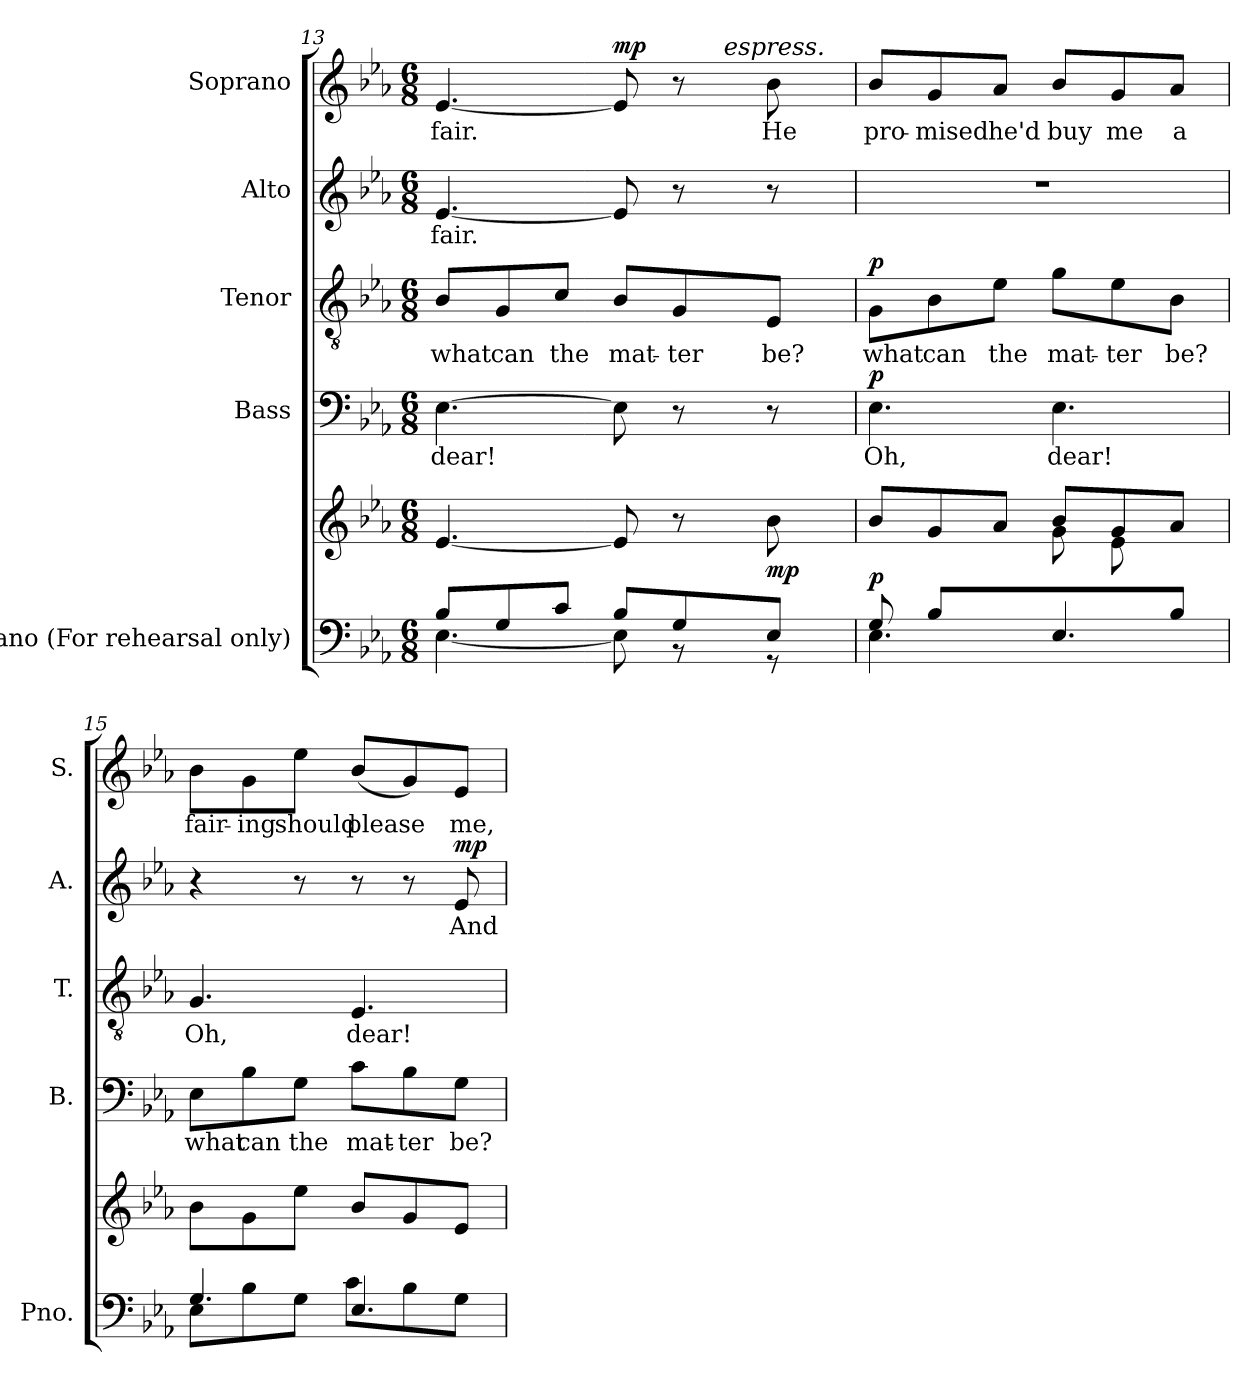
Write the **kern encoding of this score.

**kern	**kern	**dynam	**kern	**text	**dynam	**kern	**text	**dynam	**kern	**text	**dynam	**kern	**text	**dynam
*part5	*part5	*part5	*part4	*part4	*part4	*part3	*part3	*part3	*part2	*part2	*part2	*part1	*part1	*part1
*staff6	*staff5	*staff5/6	*staff4	*staff4	*staff4	*staff3	*staff3	*staff3	*staff2	*staff2	*staff2	*staff1	*staff1	*staff1
*I"Piano (For  rehearsal only)	*	*	*I"Bass	*	*	*I"Tenor	*	*	*I"Alto	*	*	*I"Soprano	*	*
*I'Pno.	*	*	*I'B.	*	*	*I'T.	*	*	*I'A.	*	*	*I'S.	*	*
*clefF4	*clefG2	*	*clefF4	*	*	*clefGv2	*	*	*clefG2	*	*	*clefG2	*	*
*	*	*	*	*	*	*ITrd7c12	*	*	*	*	*	*	*	*
*k[b-e-a-]	*k[b-e-a-]	*	*k[b-e-a-]	*	*	*k[b-e-a-]	*	*	*k[b-e-a-]	*	*	*k[b-e-a-]	*	*
*E-:	*E-:	*	*E-:	*	*	*E-:	*	*	*E-:	*	*	*E-:	*	*
*M6/8	*M6/8	*	*M6/8	*	*	*M6/8	*	*	*M6/8	*	*	*M6/8	*	*
=13	=13	=13	=13	=13	=13	=13	=13	=13	=13	=13	=13	=13	=13	=13
*^	*	*	*	*	*	*	*	*	*	*	*	*	*	*
!	!	!	!	!	!LO:LY:b:color=#000000	!	!	!	!	!	!	!	!	!	!
!	!	!	!	!	!	!	!	!LO:LY:b:color=#000000	!	!	!	!	!	!	!
!	!	!	!	!	!	!	!	!	!	!	!LO:LY:b:color=#000000	!	!	!	!
!	!	!	!	!	!	!	!	!	!	!	!	!	!	!LO:LY:b:color=#000000	!
*	*	*	*	*	*	*	*	*	*	*	*	*	*^	*	*
8B-i/L	[<4.E-i\	[<4.e-i/	.	[>4.E-i\	dear!	.	8BB-i/L	what	.	[<4.e-i/	fair.	.	[<4.e-i/	2ryy	fair.	.
!	!	!	!	!	!	!	!	!LO:LY:b:color=#000000	!	!	!	!	!	!	!	!
8Gi/	.	.	.	.	.	.	8GGi/	can	.	.	.	.	.	.	.	.
!	!	!	!	!	!	!	!	!LO:LY:b:color=#000000	!	!	!	!	!	!	!	!
8ci/J	.	.	.	.	.	.	8Ci/J	the	.	.	.	.	.	.	.	.
!	!	!	!	!	!	!	!	!LO:LY:b:color=#000000	!	!	!	!	!	!	!	!
8B-i/L	8E-i\]	8e-i/]	.	8E-i\]	.	.	8BB-i/L	mat-	.	8e-i/]	.	.	8e-i/]	.	.	mp
!	!	!	!	!	!	!	!	!LO:LY:b:color=#000000	!	!	!	!	!	!	!	!
8Gi/	8r	8r	.	8r	.	.	8GGi/	-ter	.	8r	.	.	8r	32ryy	.	.
.	.	.	.	.	.	.	.	.	.	.	.	.	.	64ryy	.	.
.	.	.	.	.	.	.	.	.	.	.	.	.	.	256.ryy	.	.
!	!	!	!	!	!	!	!	!	!	!	!	!	!	!LO:TX:a:i:t=espress.	!	!
.	.	.	.	.	.	.	.	.	.	.	.	.	.	8ryy	.	.
!	!	!	!	!	!	!	!	!LO:LY:b:color=#000000	!	!	!	!	!	!	!	!
!	!	!	!	!	!	!	!	!	!	!	!	!	!	!	!LO:LY:b:color=#000000	!
8E-i/J	8r	8b-i\	mp	8r	.	.	8EE-i/J	be?	.	8r	.	.	8b-i\	.	He	.
.	.	.	.	.	.	.	.	.	.	.	.	.	.	16ryy	.	.
.	.	.	.	.	.	.	.	.	.	.	.	.	.	128ryy	.	.
.	.	.	.	.	.	.	.	.	.	.	.	.	.	512ryy	.	.
*	*	*	*	*	*	*	*	*	*	*	*	*	*v	*v	*	*
!!LO:LB:g=z
=14	=14	=14	=14	=14	=14	=14	=14	=14	=14	=14	=14	=14	=14	=14	=14
*	*	*^	*	*	*	*	*	*	*	*	*	*	*	*	*
*	*	*	*	*	*	*	*	*	*	*	*	*	*	*^	*	*
!	!	!	!	!	!	!LO:LY:b:color=#000000	!	!	!	!	!	!	!	!	!	!	!
*	*	*	*	*	*	*	*	*	*	*	*	*	*	*v	*v	*	*
*	*	*	*	*	*	*	*	*	*	*	*	*	*	*^	*	*
!	!	!	!	!	!	!	!	!	!LO:LY:b:color=#000000	!	!LO:N:vis=1	!	!	!	!	!	!
*	*	*	*	*	*	*	*	*	*	*	*	*	*	*v	*v	*	*
*	*	*	*	*	*	*	*	*	*	*	*	*	*	*^	*	*
!	!	!	!	!	!	!	!	!	!	!	!	!	!	!	!	!LO:LY:b:color=#000000	!
*	*	*	*	*	*	*	*	*	*	*	*	*	*	*v	*v	*	*
4.E-i\	8Gi/	8b-i/L	4ryy	p	4.E-i\	Oh,	p	8GGi\L	what	p	2.r	.	.	8b-i/L	pro-	.
!	!	!	!	!	!	!	!	!	!LO:LY:b:color=#000000	!	!	!	!	!	!	!
!	!	!	!	!	!	!	!	!	!	!	!	!	!	!	!LO:LY:b:color=#000000	!
.	8B-i/L	8gi/	.	.	.	.	.	8BB-i\	can	.	.	.	.	8gi/	-mised	.
!	!	!	!	!	!	!	!	!	!LO:LY:b:color=#000000	!	!	!	!	!	!	!
!	!	!	!	!	!	!	!	!	!	!	!	!	!	!	!LO:LY:b:color=#000000	!
.	4.ryy	8a-i/J	8e-i\J	.	.	.	.	8E-i\J	the	.	.	.	.	8a-i/J	he'd	.
!	!	!	!	!	!	!LO:LY:b:color=#000000	!	!	!	!	!	!	!	!	!	!
!	!	!	!	!	!	!	!	!	!LO:LY:b:color=#000000	!	!	!	!	!	!	!
!	!	!	!	!	!	!	!	!	!	!	!	!	!	!	!LO:LY:b:color=#000000	!
4.E-i/	.	8b-i/L	8gi\L	.	4.E-i\	dear!	.	8Gi\L	mat-	.	.	.	.	8b-i/L	buy	.
!	!	!	!	!	!	!	!	!	!LO:LY:b:color=#000000	!	!	!	!	!	!	!
!	!	!	!	!	!	!	!	!	!	!	!	!	!	!	!LO:LY:b:color=#000000	!
.	.	8gi/	8e-i\	.	.	.	.	8E-i\	-ter	.	.	.	.	8gi/	me	.
!	!	!	!	!	!	!	!	!	!LO:LY:b:color=#000000	!	!	!	!	!	!	!
!	!	!	!	!	!	!	!	!	!	!	!	!	!	!	!LO:LY:b:color=#000000	!
.	8B-i/J	8a-i/J	8ryy	.	.	.	.	8BB-i\J	be?	.	.	.	.	8a-i/J	a	.
*	*	*v	*v	*	*	*	*	*	*	*	*	*	*	*	*	*
=15	=15	=15	=15	=15	=15	=15	=15	=15	=15	=15	=15	=15	=15	=15	=15
*	*	*^	*	*	*	*	*	*	*	*	*	*	*	*	*
!	!	!	!	!	!	!LO:LY:b:color=#000000	!	!	!	!	!	!	!	!	!	!
*	*	*v	*v	*	*	*	*	*	*	*	*	*	*	*	*	*
*	*	*^	*	*	*	*	*	*	*	*	*	*	*	*	*
!	!	!	!	!	!	!	!	!	!LO:LY:b:color=#000000	!	!	!	!	!	!	!
*	*	*v	*v	*	*	*	*	*	*	*	*	*	*	*	*	*
*	*	*^	*	*	*	*	*	*	*	*	*	*	*	*	*
!	!	!	!	!	!	!	!	!	!	!	!	!	!	!	!LO:LY:b:color=#000000	!
*	*	*v	*v	*	*	*	*	*	*	*	*	*	*	*	*	*
4.Gi/	8E-i\L	8b-i\L	.	8E-i\L	what	.	4.GGi/	Oh,	.	4r	.	.	8b-i\L	fair-	.
!	!	!	!	!	!LO:LY:b:color=#000000	!	!	!	!	!	!	!	!	!	!
!	!	!	!	!	!	!	!	!	!	!	!	!	!	!LO:LY:b:color=#000000	!
.	8B-i\	8gi\	.	8B-i\	can	.	.	.	.	.	.	.	8gi\	-ing	.
!	!	!	!	!	!LO:LY:b:color=#000000	!	!	!	!	!	!	!	!	!	!
!	!	!	!	!	!	!	!	!	!	!	!	!	!	!LO:LY:b:color=#000000	!
.	8Gi\J	8ee-i\J	.	8Gi\J	the	.	.	.	.	8r	.	.	8ee-i\J	should	.
!	!	!	!	!	!LO:LY:b:color=#000000	!	!	!	!	!	!	!	!	!	!
!	!	!	!	!	!	!	!	!LO:LY:b:color=#000000	!	!	!	!	!	!	!
!	!	!	!	!	!	!	!	!	!	!	!	!	!	!LO:LY:b:color=#000000	!
4.E-i/	8ci\L	8b-i/L	.	8ci\L	mat-	.	4.EE-i/	dear!	.	8r	.	.	(8b-i/L	please	.
!	!	!	!	!	!LO:LY:b:color=#000000	!	!	!	!	!	!	!	!	!	!
.	8B-i\	8gi/	.	8B-i\	-ter	.	.	.	.	8r	.	.	8gi/)	.	.
!	!	!	!	!	!LO:LY:b:color=#000000	!	!	!	!	!	!	!	!	!	!
!	!	!	!	!	!	!	!	!	!	!	!LO:LY:b:color=#000000	!	!	!	!
!	!	!	!	!	!	!	!	!	!	!	!	!	!	!LO:LY:b:color=#000000	!
.	8Gi\J	8e-i/J	.	8Gi\J	be?	.	.	.	.	8e-i/	And	mp	8e-i/J	me,	.
*v	*v	*	*	*	*	*	*	*	*	*	*	*	*	*	*
=	=	=	=	=	=	=	=	=	=	=	=	=	=	=
*-	*-	*-	*-	*-	*-	*-	*-	*-	*-	*-	*-	*-	*-	*-
